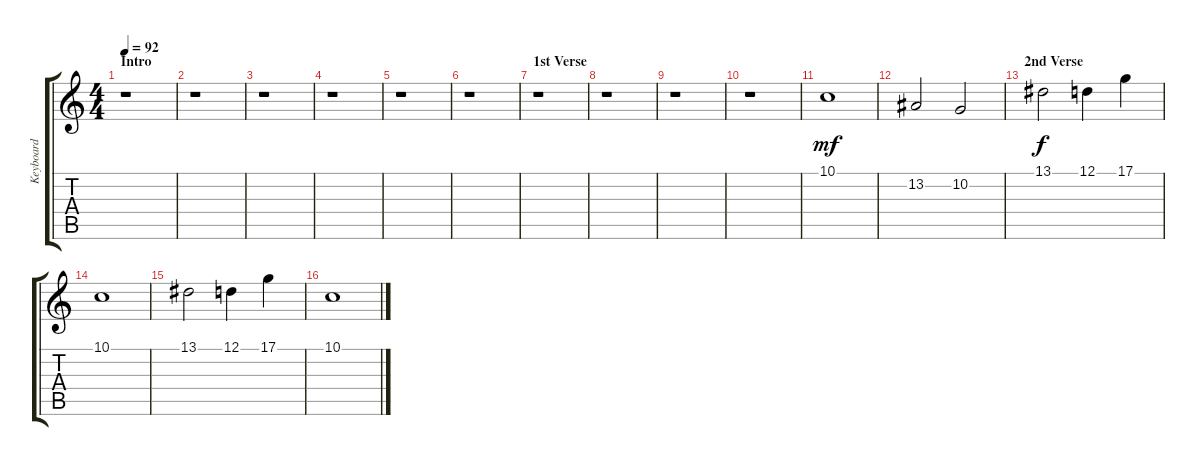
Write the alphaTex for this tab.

\track ("Keyboard" "Keyboard") {instrument pad4choir}
\staff {score tabs}
\tuning (D4 A3 F3 C3 G2 D2) {hide}
\ts (4 4)
\section ("" "Intro")
\tempo 92
\clef g2
\ks c
r.1{dy mf instrument pad4choir} |
r.1 |
r.1 |
r.1 |
r.1 |
r.1 |
\section ("" "1st Verse")
r.1 |
r.1 |
r.1 |
r.1 |
10.1.1 |
13.2.2 10.2.2 |
\section ("" "2nd Verse")
13.1.2{dy f} 12.1.4 17.1.4 |
10.1.1 |
13.1.2 12.1.4 17.1.4 |
10.1.1
